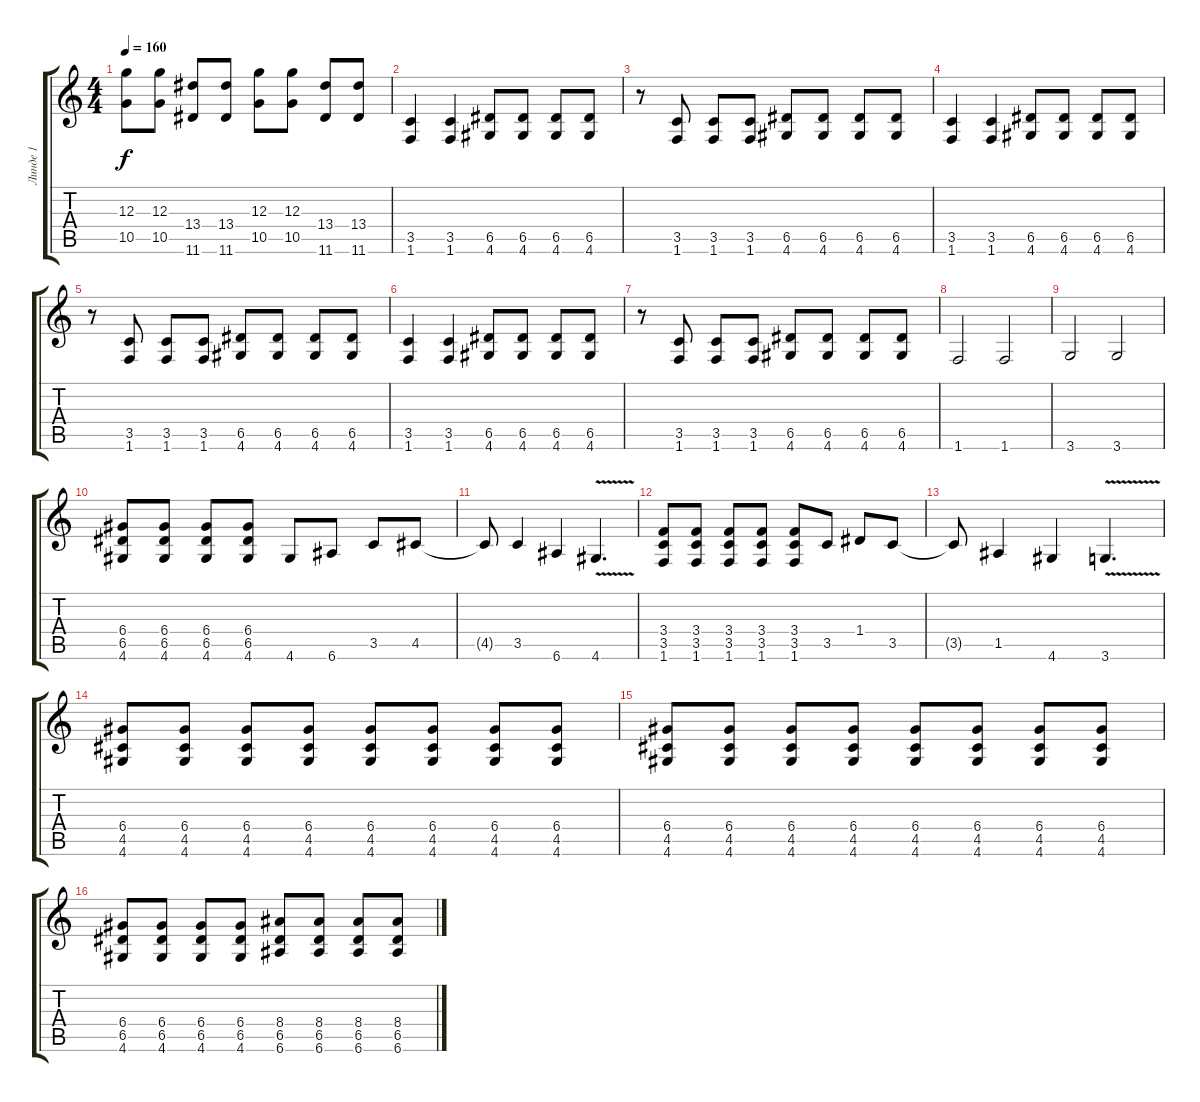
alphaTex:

\track ("Линде 1" "Линде 1") {instrument distortionguitar}
\staff {score tabs}
\tuning (E4 B3 G3 D3 A2 E2) {hide}
\ts (4 4)
\tempo 160
\clef g2
\ks c
(12.3 10.5).8{dy f} (12.3 10.5).8 (13.4 11.6).8 (13.4 11.6).8 (12.3 10.5).8 (12.3 10.5).8 (13.4 11.6).8 (13.4 11.6).8 |
(3.5 1.6).4 (3.5 1.6).4 (6.5 4.6).8 (6.5 4.6).8 (6.5 4.6).8 (6.5 4.6).8 |
r.8 (3.5 1.6).8 (3.5 1.6).8 (3.5 1.6).8 (6.5 4.6).8 (6.5 4.6).8 (6.5 4.6).8 (6.5 4.6).8 |
(3.5 1.6).4 (3.5 1.6).4 (6.5 4.6).8 (6.5 4.6).8 (6.5 4.6).8 (6.5 4.6).8 |
r.8 (3.5 1.6).8 (3.5 1.6).8 (3.5 1.6).8 (6.5 4.6).8 (6.5 4.6).8 (6.5 4.6).8 (6.5 4.6).8 |
(3.5 1.6).4 (3.5 1.6).4 (6.5 4.6).8 (6.5 4.6).8 (6.5 4.6).8 (6.5 4.6).8 |
r.8 (3.5 1.6).8 (3.5 1.6).8 (3.5 1.6).8 (6.5 4.6).8 (6.5 4.6).8 (6.5 4.6).8 (6.5 4.6).8 |
1.6.2 1.6.2 |
3.6.2 3.6.2 |
(6.4 6.5 4.6).8{instrument distortionguitar} (6.4 6.5 4.6).8 (6.4 6.5 4.6).8 (6.4 6.5 4.6).8 4.6.8 6.6.8 3.5.8 4.5.8 |
4.5{t}.8 3.5.4 6.6.4 4.6{v}.4{d} |
(3.4 3.5 1.6).8 (3.4 3.5 1.6).8 (3.4 3.5 1.6).8 (3.4 3.5 1.6).8 (3.4 3.5 1.6).8 3.5.8 1.4.8 3.5.8 |
3.5{t}.8 1.5.4 4.6.4 3.6{v}.4{d} |
(6.4 4.5 4.6).8 (6.4 4.5 4.6).8 (6.4 4.5 4.6).8 (6.4 4.5 4.6).8 (6.4 4.5 4.6).8 (6.4 4.5 4.6).8 (6.4 4.5 4.6).8 (6.4 4.5 4.6).8 |
(6.4 4.5 4.6).8 (6.4 4.5 4.6).8 (6.4 4.5 4.6).8 (6.4 4.5 4.6).8 (6.4 4.5 4.6).8 (6.4 4.5 4.6).8 (6.4 4.5 4.6).8 (6.4 4.5 4.6).8 |
(6.4 6.5 4.6).8 (6.4 6.5 4.6).8 (6.4 6.5 4.6).8 (6.4 6.5 4.6).8 (8.4 6.5 6.6).8 (8.4 6.5 6.6).8 (8.4 6.5 6.6).8 (8.4 6.5 6.6).8
